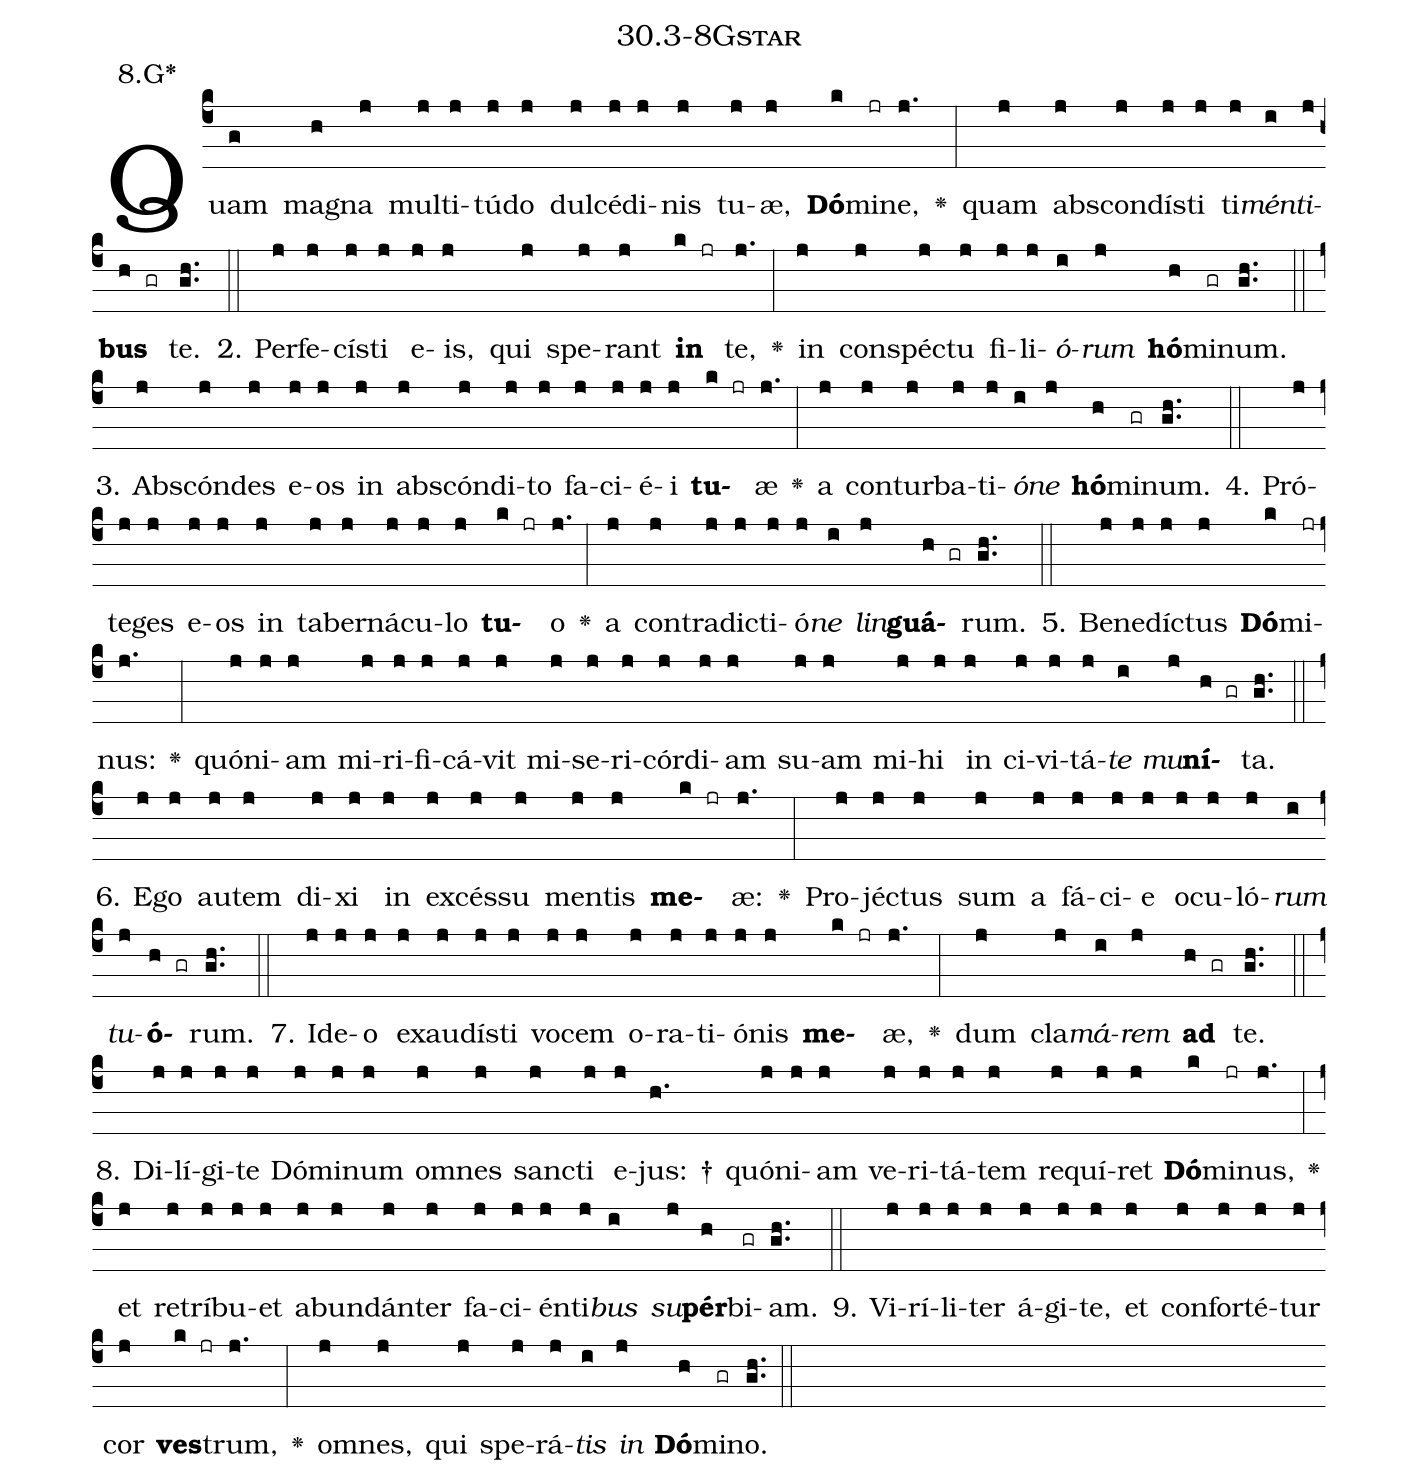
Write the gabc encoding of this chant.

name: 30.3-8Gstar;
annotation: 8.G*;
%%
(c4)Quam(g) ma(h)gna(j) mul(j)ti(j)tú(j)do(j) dul(j)cé(j)di(j)nis(j) tu(j)æ,(j) <b>Dó</b>(k)mi(jr)ne,(j.) <v>\greheightstar</v>(:) quam(j) abs(j)con(j)dís(j)ti(j) ti(j)<i>mén</i>(i)<i>ti</i>(j)<b>bus</b>(h gr) te.(gh..) (::)
2. Per(j)fe(j)cís(j)ti(j) e(j)is,(j) qui(j) spe(j)rant(j) <b>in</b>(k jr) te,(j.) <v>\greheightstar</v>(:) in(j) con(j)spéc(j)tu(j) fi(j)li(j)<i>ó</i>(i)<i>rum</i>(j) <b>hó</b>(h)mi(gr)num.(gh..) (::)
3. Abs(j)cón(j)des(j) e(j)os(j) in(j) abs(j)cón(j)di(j)to(j) fa(j)ci(j)é(j)i(j) <b>tu</b>(k jr)æ(j.) <v>\greheightstar</v>(:) a(j) con(j)tur(j)ba(j)ti(j)<i>ó</i>(i)<i>ne</i>(j) <b>hó</b>(h)mi(gr)num.(gh..) (::)
4. Pró(j)te(j)ges(j) e(j)os(j) in(j) ta(j)ber(j)ná(j)cu(j)lo(j) <b>tu</b>(k jr)o(j.) <v>\greheightstar</v>(:) a(j) con(j)tra(j)dic(j)ti(j)ó(j)<i>ne</i>(i) <i>lin</i>(j)<b>guá</b>(h gr)rum.(gh..) (::)
5. Be(j)ne(j)díc(j)tus(j) <b>Dó</b>(k)mi(jr)nus:(j.) <v>\greheightstar</v>(:) quón(j)i(j)am(j) mi(j)ri(j)fi(j)cá(j)vit(j) mi(j)se(j)ri(j)cór(j)di(j)am(j) su(j)am(j) mi(j)hi(j) in(j) ci(j)vi(j)tá(j)<i>te</i>(i) <i>mu</i>(j)<b>ní</b>(h gr)ta.(gh..) (::)
6. E(j)go(j) au(j)tem(j) di(j)xi(j) in(j) ex(j)cés(j)su(j) men(j)tis(j) <b>me</b>(k jr)æ:(j.) <v>\greheightstar</v>(:) Pro(j)jéc(j)tus(j) sum(j) a(j) fá(j)ci(j)e(j) o(j)cu(j)ló(j)<i>rum</i>(i) <i>tu</i>(j)<b>ó</b>(h gr)rum.(gh..) (::)
7. Id(j)e(j)o(j) ex(j)au(j)dís(j)ti(j) vo(j)cem(j) o(j)ra(j)ti(j)ó(j)nis(j) <b>me</b>(k jr)æ,(j.) <v>\greheightstar</v>(:) dum(j) cla(j)<i>má</i>(i)<i>rem</i>(j) <b>ad</b>(h gr) te.(gh..) (::)
8. Di(j)lí(j)gi(j)te(j) Dó(j)mi(j)num(j) om(j)nes(j) sanc(j)ti(j) e(j)jus: †(h.) quón(j)i(j)am(j) ve(j)ri(j)tá(j)tem(j) re(j)quí(j)ret(j) <b>Dó</b>(k)mi(jr)nus,(j.) <v>\greheightstar</v>(:) et(j) re(j)trí(j)bu(j)et(j) ab(j)un(j)dán(j)ter(j) fa(j)ci(j)én(j)ti(j)<i>bus</i>(i) <i>su</i>(j)<b>pér</b>(h)bi(gr)am.(gh..) (::)
9. Vi(j)rí(j)li(j)ter(j) á(j)gi(j)te,(j) et(j) con(j)for(j)té(j)tur(j) cor(j) <b>ves</b>(k jr)trum,(j.) <v>\greheightstar</v>(:) om(j)nes,(j) qui(j) spe(j)rá(j)<i>tis</i>(i) <i>in</i>(j) <b>Dó</b>(h)mi(gr)no.(gh..) (::)
